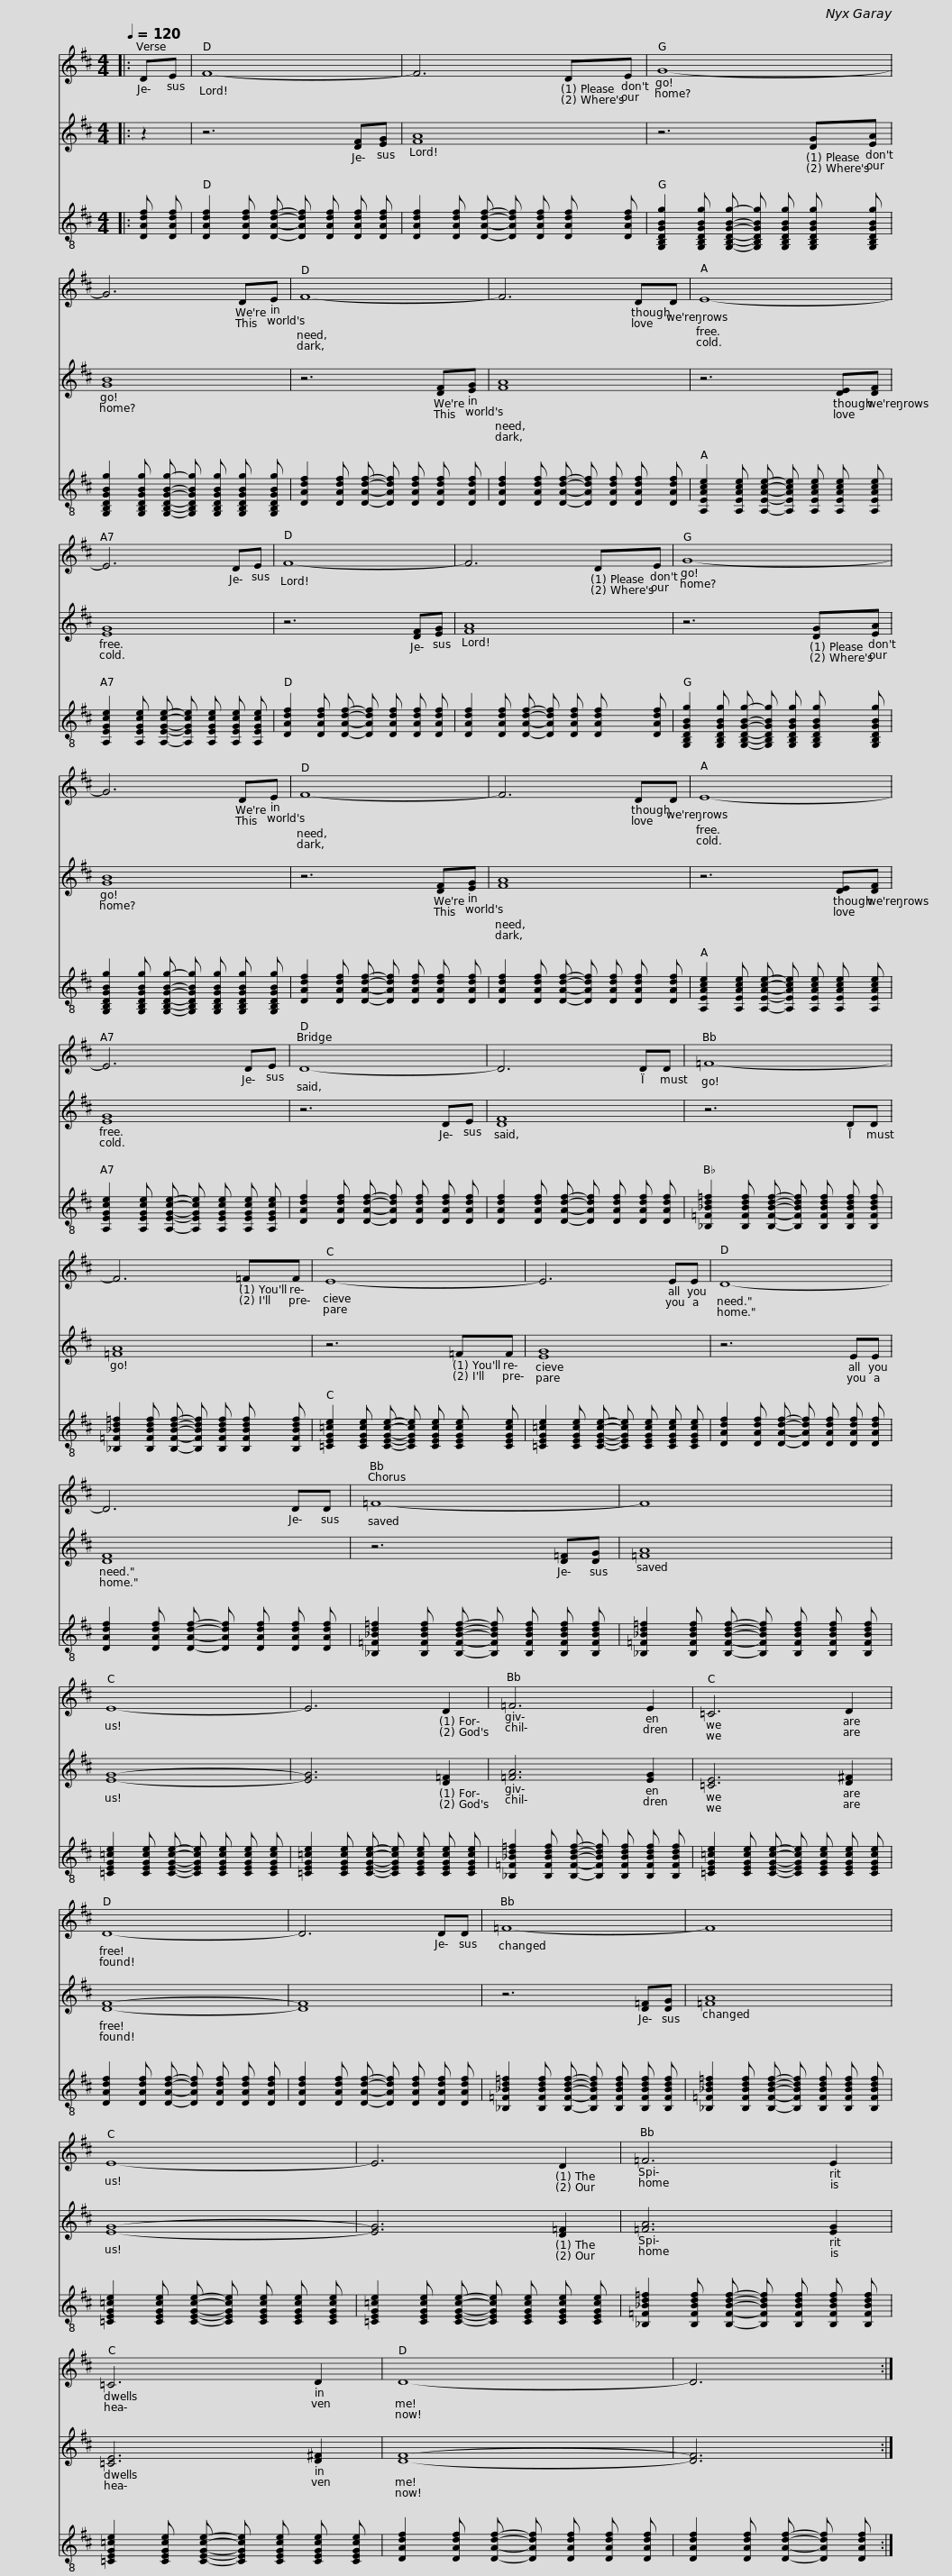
X:1
%%score 1 2 3
L:1/8
Q:1/4=120
M:4/4
I:linebreak $
K:D
V:1 treble
V:2 treble
V:3 treble-8
V:1
|: DE | F8- | F6 DE | G8- | G6 DE |$ %5
 F8- | F6 DD | E8- | E6 DE |$ F8- | %10
 F6 DE | G8- | G6 DE |$ F8- | F6 DD | %15
 E8- | E6 DE |$ D8- | D6 DD | =F8- | %20
 F6 =FF |$ E8- | E6 EE | D8- | D6 DD |$ %25
 =F8- | F8 | E8- | E6 D2 |$ =F6 E2 | %30
 =C6 D2 | D8- | D6 DD |$ =F8- | F8 | %35
 E8- | E6 D2 |$ =F6 E2 | =C6 D2 | D8- | %40
 D6 :| %41
V:2
|: z2 | z6 [DF][EG] | [FA]8 | z6 [DG][EA] | [GB]8 |$ %5
 z6 [DF][EG] | [FA]8 | z6 [DE][DF] | [EG]8 |$ z6 [DF][EG] | %10
 [FA]8 | z6 [DG][EA] | [GB]8 |$ z6 [DF][EG] | [FA]8 | %15
 z6 [DE][DF] | [EG]8 |$ z6 DE | [DF]8 | z6 DD | %20
 [=FA]8 |$ z6 =FF | [EG]8 | z6 EE | [DF]8 |$ %25
 z6 [D=F][DG] | [=FA]8 | [EG]8- | [EG]6 [D=F]2 |$ [=FA]6 [EG]2 | %30
 [=CE]6 [D^F]2 | [DF]8- | [DF]8 |$ z6 [D=F][DG] | [=FA]8 | %35
 [EG]8- | [EG]6 [D=F]2 |$ [=FA]6 [EG]2 | [=CE]6 [D^F]2 | [DF]8- | %40
 [DF]6 :| %41
V:3
|: [DAdf] [DAdf] | [DAdf]2 [DAdf] [DAdf]- [DAdf] [DAdf] [DAdf] [DAdf] | [DAdf]2 [DAdf] [DAdf]- [DAdf] [DAdf] [DAdf] [DAdf] | [G,B,DGBg]2 [G,B,DGBg] [G,B,DGBg]- [G,B,DGBg] [G,B,DGBg] [G,B,DGBg] [G,B,DGBg] | [G,B,DGBg]2 [G,B,DGBg] [G,B,DGBg]- [G,B,DGBg] [G,B,DGBg] [G,B,DGBg] [G,B,DGBg] |$ %5
 [DAdf]2 [DAdf] [DAdf]- [DAdf] [DAdf] [DAdf] [DAdf] | [DAdf]2 [DAdf] [DAdf]- [DAdf] [DAdf] [DAdf] [DAdf] | [A,EAce]2 [A,EAce] [A,EAce]- [A,EAce] [A,EAce] [A,EAce] [A,EAce] | [A,EGce]2 [A,EGce] [A,EGce]- [A,EGce] [A,EGce] [A,EGce] [A,EGce] |$ [DAdf]2 [DAdf] [DAdf]- [DAdf] [DAdf] [DAdf] [DAdf] | %10
 [DAdf]2 [DAdf] [DAdf]- [DAdf] [DAdf] [DAdf] [DAdf] | [G,B,DGBg]2 [G,B,DGBg] [G,B,DGBg]- [G,B,DGBg] [G,B,DGBg] [G,B,DGBg] [G,B,DGBg] | [G,B,DGBg]2 [G,B,DGBg] [G,B,DGBg]- [G,B,DGBg] [G,B,DGBg] [G,B,DGBg] [G,B,DGBg] |$ [DAdf]2 [DAdf] [DAdf]- [DAdf] [DAdf] [DAdf] [DAdf] | [DAdf]2 [DAdf] [DAdf]- [DAdf] [DAdf] [DAdf] [DAdf] | %15
 [A,EAce]2 [A,EAce] [A,EAce]- [A,EAce] [A,EAce] [A,EAce] [A,EAce] | [A,EGce]2 [A,EGce] [A,EGce]- [A,EGce] [A,EGce] [A,EGce] [A,EGce] |$ [DAdf]2 [DAdf] [DAdf]- [DAdf] [DAdf] [DAdf] [DAdf] | [DAdf]2 [DAdf] [DAdf]- [DAdf] [DAdf] [DAdf] [DAdf] | [_B,=F_Bd=f]2 [B,FBdf] [B,FBdf]- [B,FBdf] [B,FBdf] [B,FBdf] [B,FBdf] | %20
 [_B,=F_Bd=f]2 [B,FBdf] [B,FBdf]- [B,FBdf] [B,FBdf] [B,FBdf] [B,FBdf] |$ [=CEG=ce]2 [CEGce] [CEGce]- [CEGce] [CEGce] [CEGce] [CEGce] | [=CEG=ce]2 [CEGce] [CEGce]- [CEGce] [CEGce] [CEGce] [CEGce] | [DAdf]2 [DAdf] [DAdf]- [DAdf] [DAdf] [DAdf] [DAdf] | [DAdf]2 [DAdf] [DAdf]- [DAdf] [DAdf] [DAdf] [DAdf] |$ %25
 [_B,=F_Bd=f]2 [B,FBdf] [B,FBdf]- [B,FBdf] [B,FBdf] [B,FBdf] [B,FBdf] | [_B,=F_Bd=f]2 [B,FBdf] [B,FBdf]- [B,FBdf] [B,FBdf] [B,FBdf] [B,FBdf] | [=CEG=ce]2 [CEGce] [CEGce]- [CEGce] [CEGce] [CEGce] [CEGce] | [=CEG=ce]2 [CEGce] [CEGce]- [CEGce] [CEGce] [CEGce] [CEGce] |$ [_B,=F_Bd=f]2 [B,FBdf] [B,FBdf]- [B,FBdf] [B,FBdf] [B,FBdf] [B,FBdf] | %30
 [=CEG=ce]2 [CEGce] [CEGce]- [CEGce] [CEGce] [CEGce] [CEGce] | [DAdf]2 [DAdf] [DAdf]- [DAdf] [DAdf] [DAdf] [DAdf] | [DAdf]2 [DAdf] [DAdf]- [DAdf] [DAdf] [DAdf] [DAdf] |$ [_B,=F_Bd=f]2 [B,FBdf] [B,FBdf]- [B,FBdf] [B,FBdf] [B,FBdf] [B,FBdf] | [_B,=F_Bd=f]2 [B,FBdf] [B,FBdf]- [B,FBdf] [B,FBdf] [B,FBdf] [B,FBdf] | %35
 [=CEG=ce]2 [CEGce] [CEGce]- [CEGce] [CEGce] [CEGce] [CEGce] | [=CEG=ce]2 [CEGce] [CEGce]- [CEGce] [CEGce] [CEGce] [CEGce] |$ [_B,=F_Bd=f]2 [B,FBdf] [B,FBdf]- [B,FBdf] [B,FBdf] [B,FBdf] [B,FBdf] | [=CEG=ce]2 [CEGce] [CEGce]- [CEGce] [CEGce] [CEGce] [CEGce] | [DAdf]2 [DAdf] [DAdf]- [DAdf] [DAdf] [DAdf] [DAdf] | %40
 [DAdf]2 [DAdf] [DAdf]- [DAdf] [DAdf] :| %41
